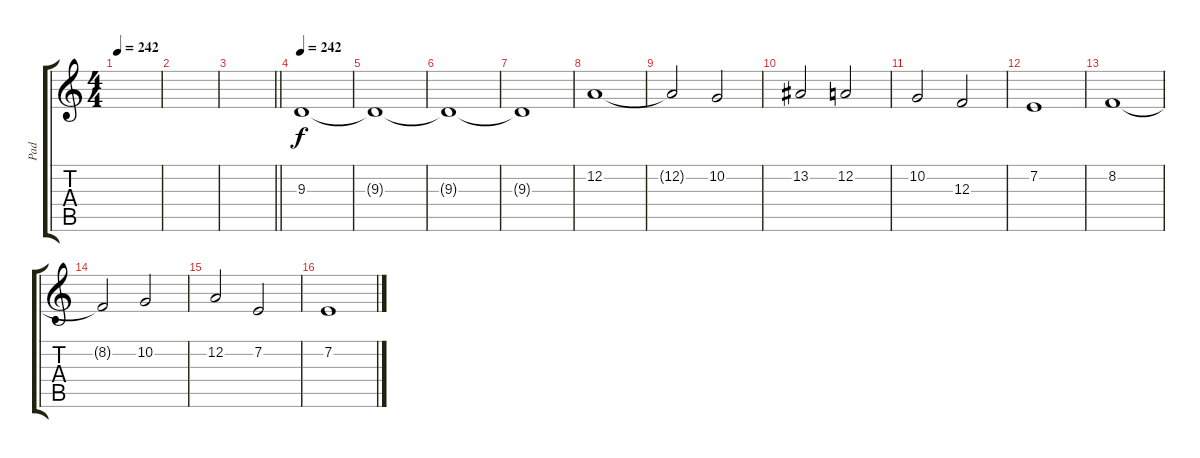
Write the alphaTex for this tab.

\track ("Pad" "Pad") {instrument pad8sweep}
\staff {score tabs}
\tuning (D4 A3 F3 C3 G2 C2) {hide}
\ts (4 4)
\tempo 242
\clef g2
\ks c
|
|
\barLineRight lightlight
|
\tempo 242
9.3.1 |
9.3{t}.1 |
9.3{t}.1 |
9.3{t}.1 |
12.2.1 |
12.2{t}.2 10.2.2 |
13.2.2 12.2.2 |
10.2.2 12.3.2 |
7.2.1 |
8.2.1 |
8.2{t}.2 10.2.2 |
12.2.2 7.2.2 |
7.2.1
